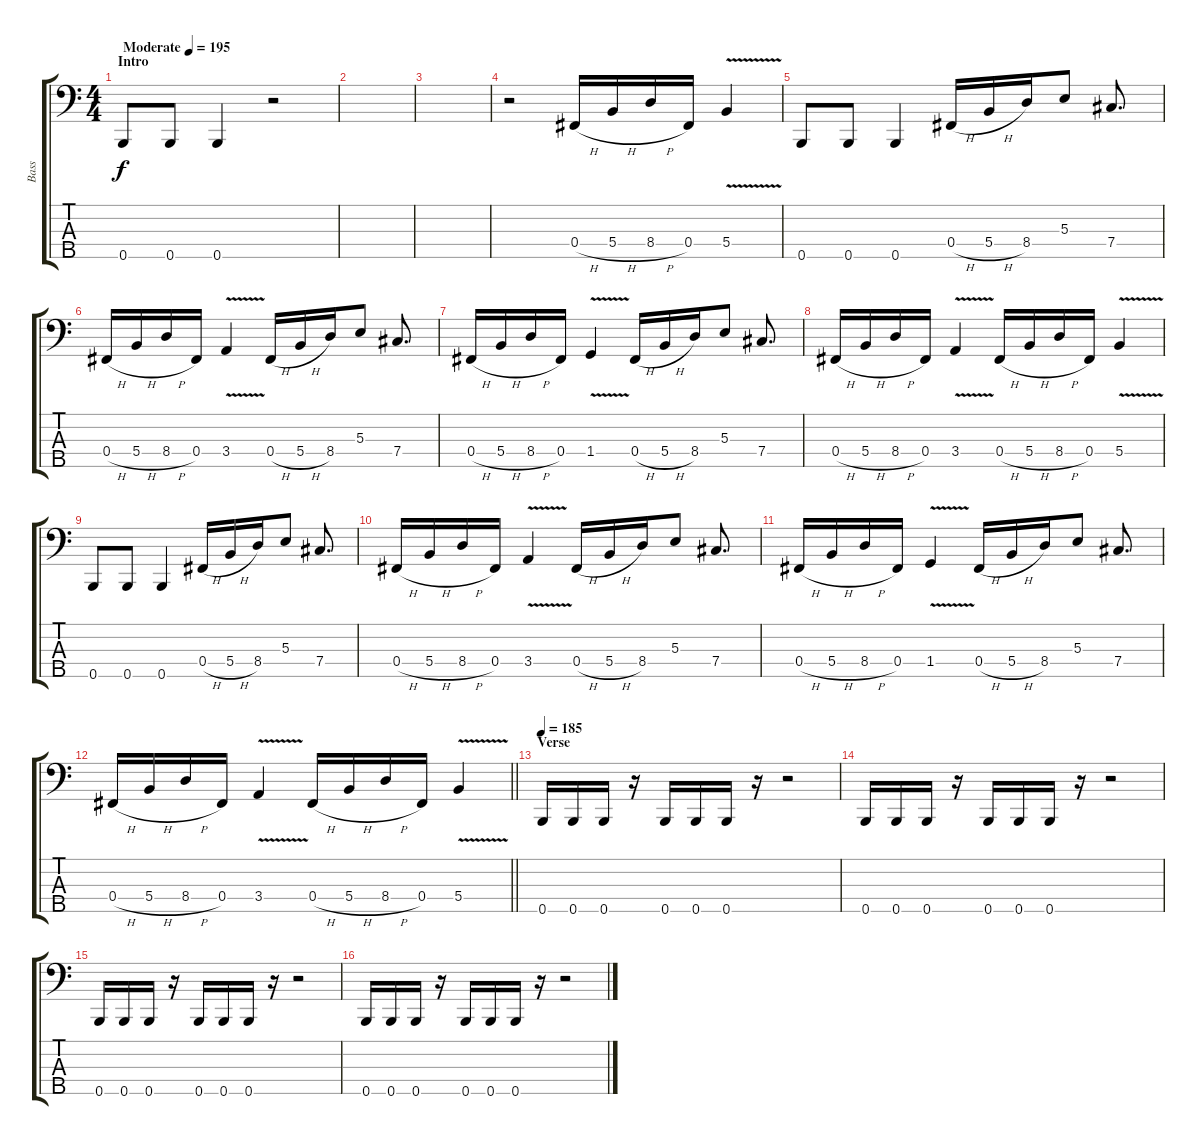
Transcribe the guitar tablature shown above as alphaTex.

\track ("Bass" "Bass") {instrument electricbassfinger}
\staff {score tabs}
\tuning (A2 E2 B1 Gb1 B0) {hide}
\ts (4 4)
\section ("" "Intro")
\tempo (195 "Moderate")
\clef f4
\ks c
0.5.8{dy f instrument electricbassfinger} 0.5.8 0.5.4 r.2 |
|
|
r.2 0.4{h}.16 5.4{h}.16 8.4{h}.16 0.4.16 5.4{v}.4 |
0.5.8 0.5.8 0.5.4 0.4{h}.16 5.4{h}.16 8.4.16 5.3.8 7.4.8{d} |
0.4{h}.16 5.4{h}.16 8.4{h}.16 0.4.16 3.4{v}.4 0.4{h}.16 5.4{h}.16 8.4.16 5.3.8 7.4.8{d} |
0.4{h}.16 5.4{h}.16 8.4{h}.16 0.4.16 1.4{v}.4 0.4{h}.16 5.4{h}.16 8.4.16 5.3.8 7.4.8{d} |
0.4{h}.16 5.4{h}.16 8.4{h}.16 0.4.16 3.4{v}.4 0.4{h}.16 5.4{h}.16 8.4{h}.16 0.4.16 5.4{v}.4 |
0.5.8 0.5.8 0.5.4 0.4{h}.16 5.4{h}.16 8.4.16 5.3.8 7.4.8{d} |
0.4{h}.16 5.4{h}.16 8.4{h}.16 0.4.16 3.4{v}.4 0.4{h}.16 5.4{h}.16 8.4.16 5.3.8 7.4.8{d} |
0.4{h}.16 5.4{h}.16 8.4{h}.16 0.4.16 1.4{v}.4 0.4{h}.16 5.4{h}.16 8.4.16 5.3.8 7.4.8{d} |
\barLineRight lightlight
0.4{h}.16 5.4{h}.16 8.4{h}.16 0.4.16 3.4{v}.4 0.4{h}.16 5.4{h}.16 8.4{h}.16 0.4.16 5.4{v}.4 |
\section ("" "Verse")
\tempo 185
0.5.16 0.5.16 0.5.16 r.16 0.5.16 0.5.16 0.5.16 r.16 r.2 |
0.5.16 0.5.16 0.5.16 r.16 0.5.16 0.5.16 0.5.16 r.16 r.2 |
0.5.16 0.5.16 0.5.16 r.16 0.5.16 0.5.16 0.5.16 r.16 r.2 |
0.5.16 0.5.16 0.5.16 r.16 0.5.16 0.5.16 0.5.16 r.16 r.2
